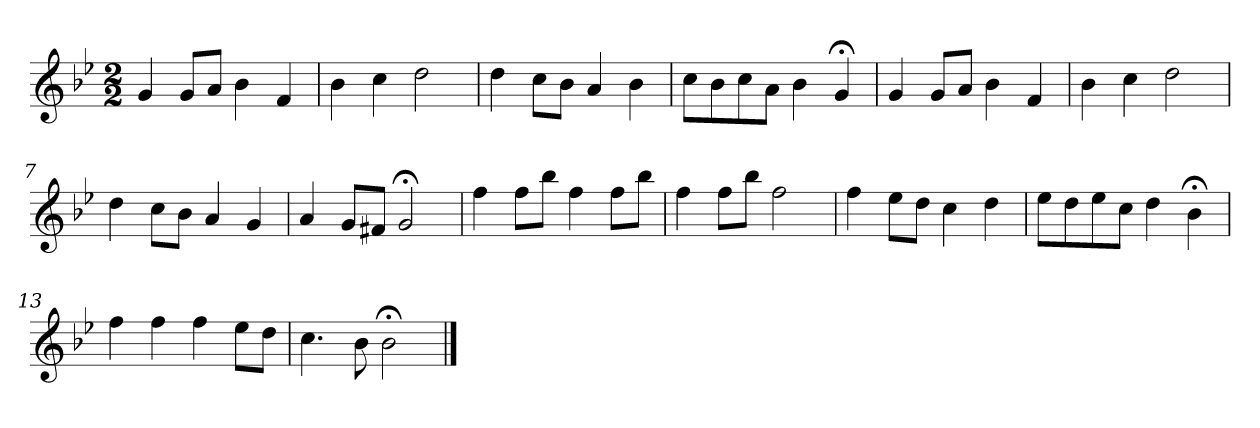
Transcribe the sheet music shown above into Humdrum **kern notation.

**kern
*part1
*staff1
*k[b-e-]
*B-:
*M2/2
*MM120
=1
4g
8gL
8aJ
4b-
4f
=2
4b-
4cc
2dd
=3
4dd
8ccL
8b-J
4a
4b-
=4
8ccL
8b-
8cc
8aJ
4b-
4g;<
=5
4g
8gL
8aJ
4b-
4f
=6
4b-
4cc
2dd
=7
4dd
8ccL
8b-J
4a
4g
=8
4a
8gL
8f#XJ
2g;<
=9
4ff
8ffL
8bb-J
4ff
8ffL
8bb-J
=10
4ff
8ffL
8bb-J
2ff
=11
4ff
8ee-L
8ddJ
4cc
4dd
=12
8ee-L
8dd
8ee-
8ccJ
4dd
4b-;<
=13
4ff
4ff
4ff
8ee-L
8ddJ
=14
4.cc
8b-
2b-;<
==
*-
